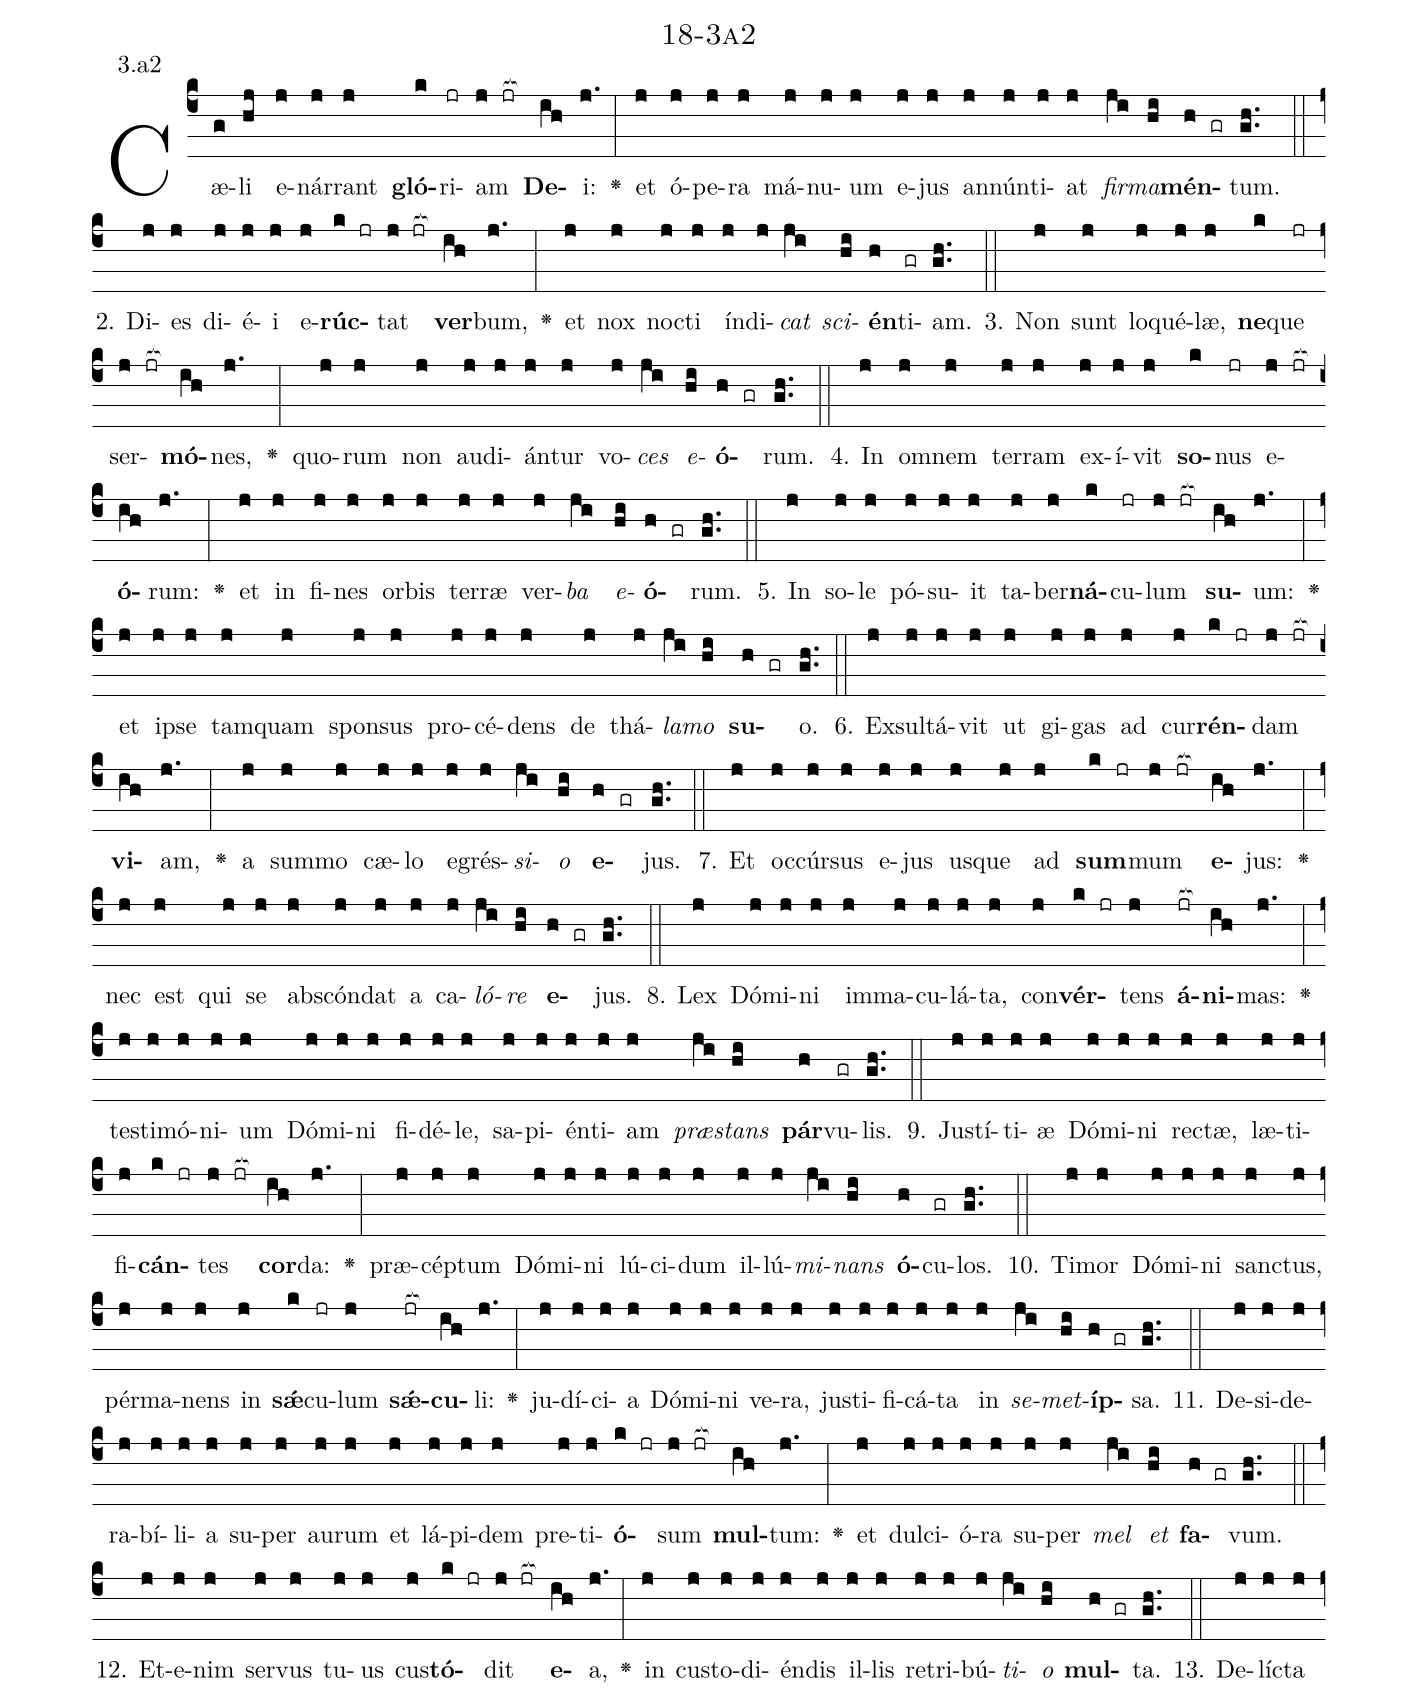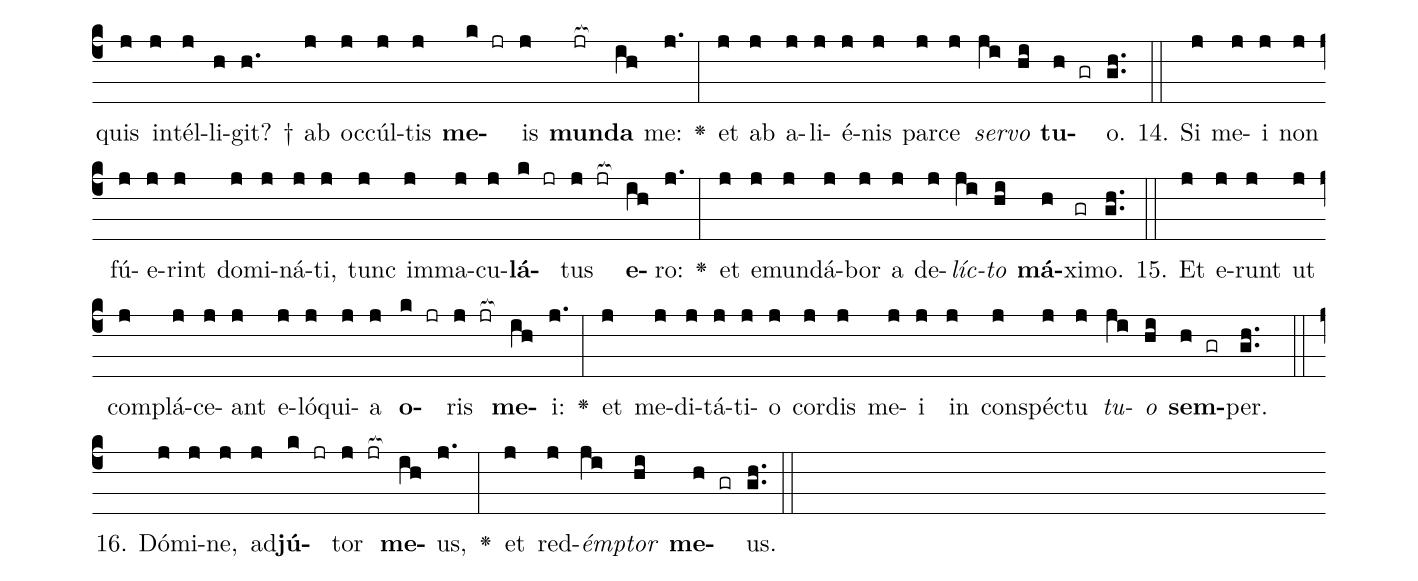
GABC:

name: 18-3a2;
annotation: 3.a2;
%%
(c4)Cæ(g)li(hj) e(j)nár(j)rant(j) <b>gló</b>(k)ri(jr)am(j jr[ocb:1{]) <b>De</b>(ih[ocb:0}])i:(j.) <v>\greheightstar</v>(:) et(j) ó(j)pe(j)ra(j) má(j)nu(j)um(j) e(j)jus(j) an(j)nún(j)ti(j)at(j) <i>fir</i>(ji)<i>ma</i>(hi)<b>mén</b>(h gr)tum.(gh..) (::)
2. Di(j)es(j) di(j)é(j)i(j) e(j)<b>rúc</b>(k jr)tat(j jr[ocb:1{]) <b>ver</b>(ih[ocb:0}])bum,(j.) <v>\greheightstar</v>(:) et(j) nox(j) noc(j)ti(j) ín(j)di(j)<i>cat</i>(ji) <i>sci</i>(hi)<b>én</b>(h)ti(gr)am.(gh..) (::)
3. Non(j) sunt(j) lo(j)qué(j)læ,(j) <b>ne</b>(k)que(jr) ser(j jr[ocb:1{])<b>mó</b>(ih[ocb:0}])nes,(j.) <v>\greheightstar</v>(:) quo(j)rum(j) non(j) au(j)di(j)án(j)tur(j) vo(j)<i>ces</i>(ji) <i>e</i>(hi)<b>ó</b>(h gr)rum.(gh..) (::)
4. In(j) om(j)nem(j) ter(j)ram(j) ex(j)í(j)vit(j) <b>so</b>(k)nus(jr) e(j jr[ocb:1{])<b>ó</b>(ih[ocb:0}])rum:(j.) <v>\greheightstar</v>(:) et(j) in(j) fi(j)nes(j) or(j)bis(j) ter(j)ræ(j) ver(j)<i>ba</i>(ji) <i>e</i>(hi)<b>ó</b>(h gr)rum.(gh..) (::)
5. In(j) so(j)le(j) pó(j)su(j)it(j) ta(j)ber(j)<b>ná</b>(k)cu(jr)lum(j jr[ocb:1{]) <b>su</b>(ih[ocb:0}])um:(j.) <v>\greheightstar</v>(:) et(j) ip(j)se(j) tam(j)quam(j) spon(j)sus(j) pro(j)cé(j)dens(j) de(j) thá(j)<i>la</i>(ji)<i>mo</i>(hi) <b>su</b>(h gr)o.(gh..) (::)
6. Ex(j)sul(j)tá(j)vit(j) ut(j) gi(j)gas(j) ad(j) cur(j)<b>rén</b>(k jr)dam(j jr[ocb:1{]) <b>vi</b>(ih[ocb:0}])am,(j.) <v>\greheightstar</v>(:) a(j) sum(j)mo(j) cæ(j)lo(j) e(j)grés(j)<i>si</i>(ji)<i>o</i>(hi) <b>e</b>(h gr)jus.(gh..) (::)
7. Et(j) oc(j)cúr(j)sus(j) e(j)jus(j) us(j)que(j) ad(j) <b>sum</b>(k jr)mum(j jr[ocb:1{]) <b>e</b>(ih[ocb:0}])jus:(j.) <v>\greheightstar</v>(:) nec(j) est(j) qui(j) se(j) abs(j)cón(j)dat(j) a(j) ca(j)<i>ló</i>(ji)<i>re</i>(hi) <b>e</b>(h gr)jus.(gh..) (::)
8. Lex(j) Dó(j)mi(j)ni(j) im(j)ma(j)cu(j)lá(j)ta,(j) con(j)<b>vér</b>(k jr)tens(j) <b>á</b>(jr[ocb:1{])<b>ni</b>(ih[ocb:0}])mas:(j.) <v>\greheightstar</v>(:) tes(j)ti(j)mó(j)ni(j)um(j) Dó(j)mi(j)ni(j) fi(j)dé(j)le,(j) sa(j)pi(j)én(j)ti(j)am(j) <i>præ</i>(ji)<i>stans</i>(hi) <b>pár</b>(h)vu(gr)lis.(gh..) (::)
9. Jus(j)tí(j)ti(j)æ(j) Dó(j)mi(j)ni(j) rec(j)tæ,(j) læ(j)ti(j)fi(j)<b>cán</b>(k jr)tes(j jr[ocb:1{]) <b>cor</b>(ih[ocb:0}])da:(j.) <v>\greheightstar</v>(:) præ(j)cép(j)tum(j) Dó(j)mi(j)ni(j) lú(j)ci(j)dum(j) il(j)lú(j)<i>mi</i>(ji)<i>nans</i>(hi) <b>ó</b>(h)cu(gr)los.(gh..) (::)
10. Ti(j)mor(j) Dó(j)mi(j)ni(j) sanc(j)tus,(j) pér(j)ma(j)nens(j) in(j) <b>sǽ</b>(k)cu(jr)lum(j) <b>sǽ</b>(jr[ocb:1{])<b>cu</b>(ih[ocb:0}])li:(j.) <v>\greheightstar</v>(:) ju(j)dí(j)ci(j)a(j) Dó(j)mi(j)ni(j) ve(j)ra,(j) jus(j)ti(j)fi(j)cá(j)ta(j) in(j) <i>se</i>(ji)<i>met</i>(hi)<b>íp</b>(h gr)sa.(gh..) (::)
11. De(j)si(j)de(j)ra(j)bí(j)li(j)a(j) su(j)per(j) au(j)rum(j) et(j) lá(j)pi(j)dem(j) pre(j)ti(j)<b>ó</b>(k jr)sum(j jr[ocb:1{]) <b>mul</b>(ih[ocb:0}])tum:(j.) <v>\greheightstar</v>(:) et(j) dul(j)ci(j)ó(j)ra(j) su(j)per(j) <i>mel</i>(ji) <i>et</i>(hi) <b>fa</b>(h gr)vum.(gh..) (::)
12. Et(j)e(j)nim(j) ser(j)vus(j) tu(j)us(j) cus(j)<b>tó</b>(k jr)dit(j jr[ocb:1{]) <b>e</b>(ih[ocb:0}])a,(j.) <v>\greheightstar</v>(:) in(j) cus(j)to(j)di(j)én(j)dis(j) il(j)lis(j) re(j)tri(j)bú(j)<i>ti</i>(ji)<i>o</i>(hi) <b>mul</b>(h gr)ta.(gh..) (::)
13. De(j)líc(j)ta(j) quis(j) in(j)tél(j)li(h)git? †(h.) ab(j) oc(j)cúl(j)tis(j) <b>me</b>(k jr)is(j) <b>mun</b>(jr[ocb:1{])<b>da</b>(ih[ocb:0}]) me:(j.) <v>\greheightstar</v>(:) et(j) ab(j) a(j)li(j)é(j)nis(j) par(j)ce(j) <i>ser</i>(ji)<i>vo</i>(hi) <b>tu</b>(h gr)o.(gh..) (::)
14. Si(j) me(j)i(j) non(j) fú(j)e(j)rint(j) do(j)mi(j)ná(j)ti,(j) tunc(j) im(j)ma(j)cu(j)<b>lá</b>(k jr)tus(j jr[ocb:1{]) <b>e</b>(ih[ocb:0}])ro:(j.) <v>\greheightstar</v>(:) et(j) e(j)mun(j)dá(j)bor(j) a(j) de(j)<i>líc</i>(ji)<i>to</i>(hi) <b>má</b>(h)xi(gr)mo.(gh..) (::)
15. Et(j) e(j)runt(j) ut(j) com(j)plá(j)ce(j)ant(j) e(j)ló(j)qui(j)a(j) <b>o</b>(k jr)ris(j jr[ocb:1{]) <b>me</b>(ih[ocb:0}])i:(j.) <v>\greheightstar</v>(:) et(j) me(j)di(j)tá(j)ti(j)o(j) cor(j)dis(j) me(j)i(j) in(j) con(j)spéc(j)tu(j) <i>tu</i>(ji)<i>o</i>(hi) <b>sem</b>(h gr)per.(gh..) (::)
16. Dó(j)mi(j)ne,(j) ad(j)<b>jú</b>(k jr)tor(j jr[ocb:1{]) <b>me</b>(ih[ocb:0}])us,(j.) <v>\greheightstar</v>(:) et(j) red(j)<i>émp</i>(ji)<i>tor</i>(hi) <b>me</b>(h gr)us.(gh..) (::)
